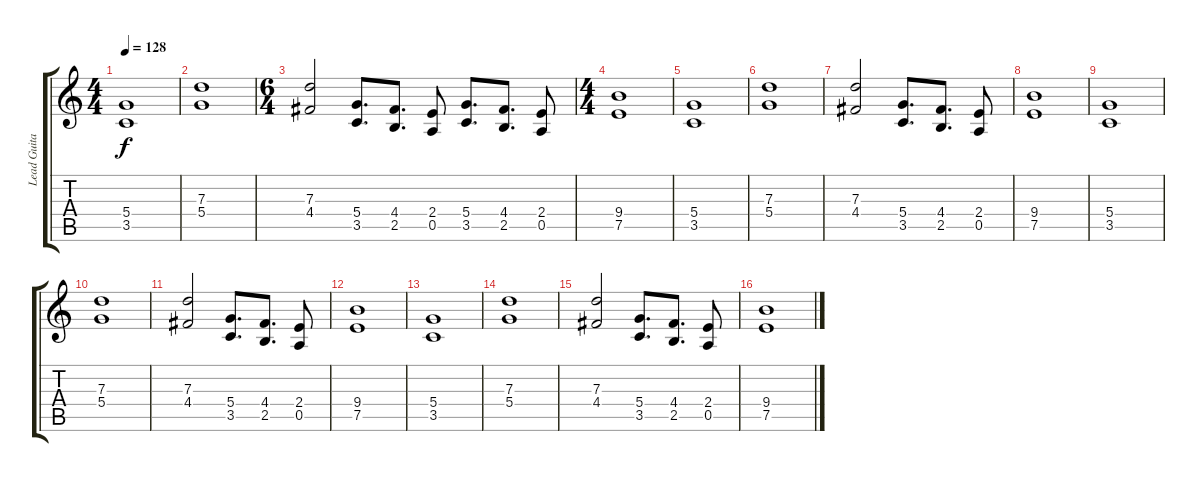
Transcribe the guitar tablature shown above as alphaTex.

\track ("Lead Guitar" "Lead Guita") {instrument distortionguitar}
\staff {score tabs}
\tuning (E4 B3 G3 D3 A2 E2) {hide}
\ts (4 4)
\tempo 128
\clef g2
\ks c
(5.4 3.5).1{dy f} |
(7.3 5.4).1 |
\ts (6 4)
(7.3 4.4).2 (5.4 3.5).8{d} (4.4 2.5).8{d} (2.4 0.5).8 (5.4 3.5).8{d} (4.4 2.5).8{d} (2.4 0.5).8 |
\ts (4 4)
(9.4 7.5).1 |
(5.4 3.5).1 |
(7.3 5.4).1 |
(7.3 4.4).2 (5.4 3.5).8{d} (4.4 2.5).8{d} (2.4 0.5).8 |
(9.4 7.5).1 |
(5.4 3.5).1 |
(7.3 5.4).1 |
(7.3 4.4).2 (5.4 3.5).8{d} (4.4 2.5).8{d} (2.4 0.5).8 |
(9.4 7.5).1 |
(5.4 3.5).1 |
(7.3 5.4).1 |
(7.3 4.4).2 (5.4 3.5).8{d} (4.4 2.5).8{d} (2.4 0.5).8 |
(9.4 7.5).1
